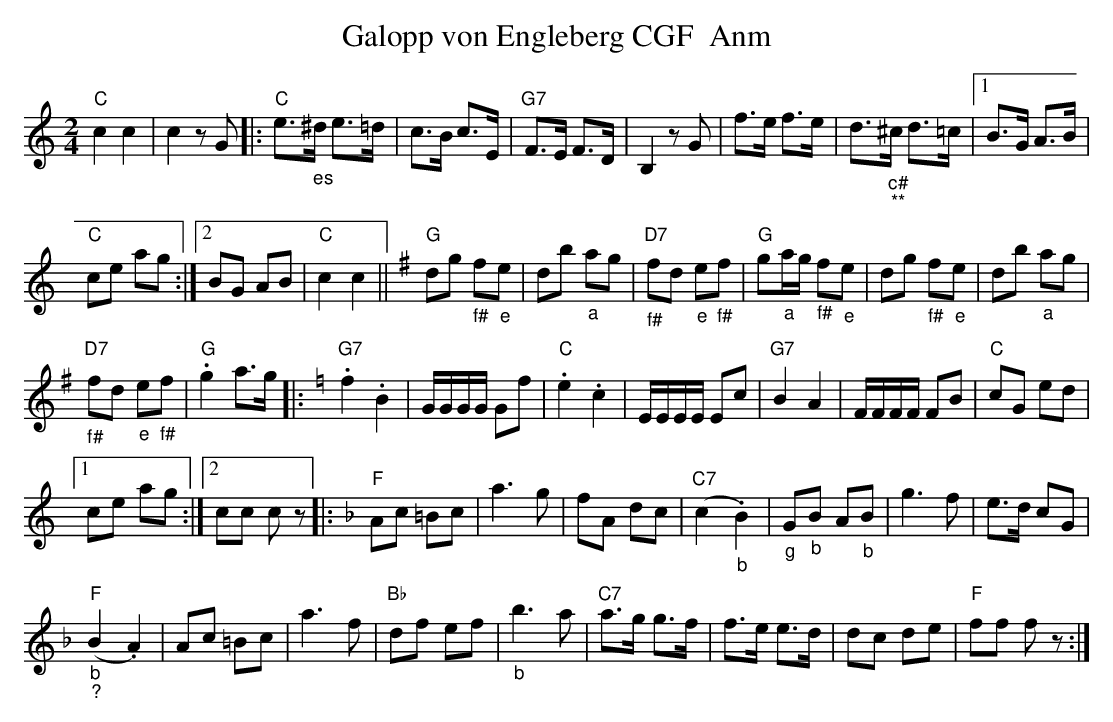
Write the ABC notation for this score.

X:1
T:Galopp von Engleberg CGF  Anm
M:2/4
L:1/8
K:C %%MIDI gchordon
"C"c2c2 | c2zG |: "C"e>"_es"^d e>=d | c>B c>E | "G7"F>E F>D | B,2 zG | f>e f>e | d>"_c#""_ **"^c d>=c |1 B>G A>B |
"C"ce ag :|2 BG AB | "C"c2c2 || [K:G] "G"dg "_f#"f"_e"e | db "_a"ag | "D7""_f#"fd "_e"e"_f#"f | "G"g"_a"a/g/ "_f#"f"_e"e | dg "_f#"f"_e"e |  db "_a"ag |
"D7""_f#"fd "_e"e"_f#"f | "G".g2 a>g |: [K:C] "G7".f2.B2 | G/G/G/G/ Gf | "C".e2.c2 | E/E/E/E/ Ec | "G7"B2A2 | F/F/F/F/ FB | "C"cG ed |1
ce ag :|2 cc cz |: [K:F] "F"Ac =Bc | a3g | fA dc | "C7"(c2"_b".B2) | "_g"G"_b"B A"_b"B | g3f | e>d cG |
"F"("_b""_?"B2.A2) | Ac =Bc | a3f | "Bb"df ef | "_b"b3a | "C7"a>g g>f | f>e e>d | dc de | "F"ff fz :|
